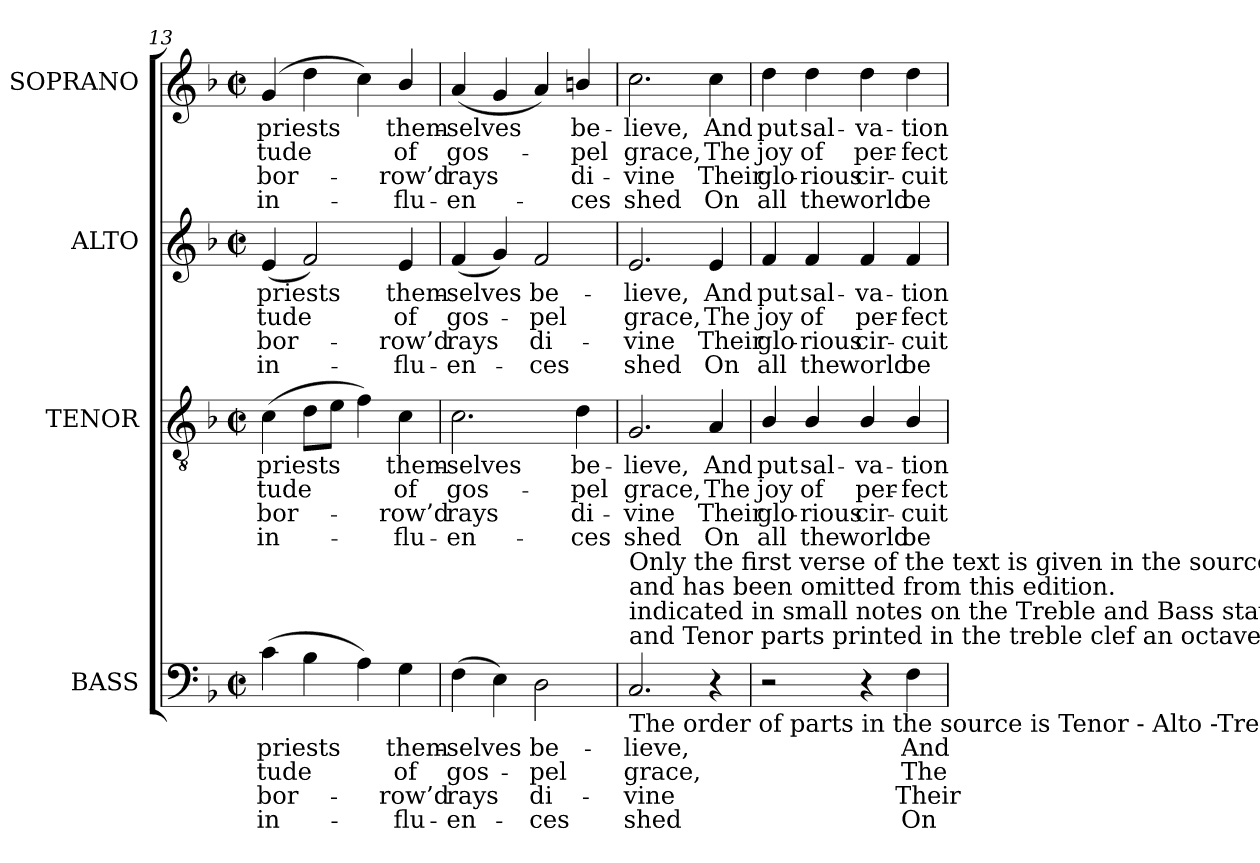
**kern	**text	**text	**text	**text	**kern	**text	**text	**text	**text	**kern	**text	**text	**text	**text	**kern	**text	**text	**text	**text
*part4	*part4	*part4	*part4	*part4	*part3	*part3	*part3	*part3	*part3	*part2	*part2	*part2	*part2	*part2	*part1	*part1	*part1	*part1	*part1
*staff4	*staff4	*staff4	*staff4	*staff4	*staff3	*staff3	*staff3	*staff3	*staff3	*staff2	*staff2	*staff2	*staff2	*staff2	*staff1	*staff1	*staff1	*staff1	*staff1
*I"BASS	*	*	*	*	*I"TENOR	*	*	*	*	*I"ALTO	*	*	*	*	*I"SOPRANO	*	*	*	*
*I'B.	*	*	*	*	*I'T.	*	*	*	*	*I'A.	*	*	*	*	*I'S.	*	*	*	*
*clefF4	*	*	*	*	*clefGv2	*	*	*	*	*clefG2	*	*	*	*	*clefG2	*	*	*	*
*	*	*	*	*	*ITrd7c12	*	*	*	*	*	*	*	*	*	*	*	*	*	*
*k[b-]	*	*	*	*	*k[b-]	*	*	*	*	*k[b-]	*	*	*	*	*k[b-]	*	*	*	*
*F:	*	*	*	*	*F:	*	*	*	*	*F:	*	*	*	*	*F:	*	*	*	*
*M2/2	*	*	*	*	*M2/2	*	*	*	*	*M2/2	*	*	*	*	*M2/2	*	*	*	*
*met(c|)	*	*	*	*	*met(c|)	*	*	*	*	*met(c|)	*	*	*	*	*met(c|)	*	*	*	*
=13	=13	=13	=13	=13	=13	=13	=13	=13	=13	=13	=13	=13	=13	=13	=13	=13	=13	=13	=13
!	!LO:LY:b:color=#000000	!LO:LY:b:color=#000000	!LO:LY:b:color=#000000	!LO:LY:b:color=#000000	!	!	!	!	!	!	!	!	!	!	!	!	!	!	!
!	!	!	!	!	!	!LO:LY:b:color=#000000	!LO:LY:b:color=#000000	!LO:LY:b:color=#000000	!LO:LY:b:color=#000000	!	!	!	!	!	!	!	!	!	!
!	!	!	!	!	!	!	!	!	!	!	!LO:LY:b:color=#000000	!LO:LY:b:color=#000000	!LO:LY:b:color=#000000	!LO:LY:b:color=#000000	!	!	!	!	!
!	!	!	!	!	!	!	!	!	!	!	!	!	!	!	!	!LO:LY:b:color=#000000	!LO:LY:b:color=#000000	!LO:LY:b:color=#000000	!LO:LY:b:color=#000000
(4ci\	priests	-tude	bor-	-in-	(4Ci\	priests	-tude	bor-	-in-	(4ei/	priests	-tude	bor-	-in-	(4gi/	priests	-tude	bor-	-in-
4B-i\	.	.	.	.	8Di\L	.	.	.	.	2fi/)	.	.	.	.	4ddi\	.	.	.	.
.	.	.	.	.	8Ei\J	.	.	.	.	.	.	.	.	.	.	.	.	.	.
4Ai\)	.	.	.	.	4Fi\)	.	.	.	.	.	.	.	.	.	4cci\)	.	.	.	.
!	!LO:LY:b:color=#000000	!LO:LY:b:color=#000000	!LO:LY:b:color=#000000	!LO:LY:b:color=#000000	!	!	!	!	!	!	!	!	!	!	!	!	!	!	!
!	!	!	!	!	!	!LO:LY:b:color=#000000	!LO:LY:b:color=#000000	!LO:LY:b:color=#000000	!LO:LY:b:color=#000000	!	!	!	!	!	!	!	!	!	!
!	!	!	!	!	!	!	!	!	!	!	!LO:LY:b:color=#000000	!LO:LY:b:color=#000000	!LO:LY:b:color=#000000	!LO:LY:b:color=#000000	!	!	!	!	!
!	!	!	!	!	!	!	!	!	!	!	!	!	!	!	!	!LO:LY:b:color=#000000	!LO:LY:b:color=#000000	!LO:LY:b:color=#000000	!LO:LY:b:color=#000000
4Gi\	them-	of	-row’d	flu-	4Ci\	them-	of	-row’d	flu-	4ei/	them-	of	-row’d	flu-	4b-i/	them-	of	-row’d	flu-
=14	=14	=14	=14	=14	=14	=14	=14	=14	=14	=14	=14	=14	=14	=14	=14	=14	=14	=14	=14
!	!LO:LY:b:color=#000000	!LO:LY:b:color=#000000	!LO:LY:b:color=#000000	!LO:LY:b:color=#000000	!	!	!	!	!	!	!	!	!	!	!	!	!	!	!
!	!	!	!	!	!	!LO:LY:b:color=#000000	!LO:LY:b:color=#000000	!LO:LY:b:color=#000000	!LO:LY:b:color=#000000	!	!	!	!	!	!	!	!	!	!
!	!	!	!	!	!	!	!	!	!	!	!LO:LY:b:color=#000000	!LO:LY:b:color=#000000	!LO:LY:b:color=#000000	!LO:LY:b:color=#000000	!	!	!	!	!
!	!	!	!	!	!	!	!	!	!	!	!	!	!	!	!	!LO:LY:b:color=#000000	!LO:LY:b:color=#000000	!LO:LY:b:color=#000000	!LO:LY:b:color=#000000
(4Fi\	-selves	gos-	-rays	en-	2.Ci\	-selves	gos-	-rays	en-	(4fi/	-selves	gos-	-rays	en-	(4ai/	-selves	gos-	-rays	en-
4Ei\)	.	.	.	.	.	.	.	.	.	4gi/)	.	.	.	.	4gi/	.	.	.	.
!	!LO:LY:b:color=#000000	!LO:LY:b:color=#000000	!LO:LY:b:color=#000000	!LO:LY:b:color=#000000	!	!	!	!	!	!	!	!	!	!	!	!	!	!	!
!	!	!	!	!	!	!	!	!	!	!	!LO:LY:b:color=#000000	!LO:LY:b:color=#000000	!LO:LY:b:color=#000000	!LO:LY:b:color=#000000	!	!	!	!	!
2Di\	be-	-pel	-di-	-ces	.	.	.	.	.	2fi/	be-	-pel	-di-	-ces	4ai/)	.	.	.	.
!	!	!	!	!	!	!LO:LY:b:color=#000000	!LO:LY:b:color=#000000	!LO:LY:b:color=#000000	!LO:LY:b:color=#000000	!	!	!	!	!	!	!	!	!	!
!	!	!	!	!	!	!	!	!	!	!	!	!	!	!	!	!LO:LY:b:color=#000000	!LO:LY:b:color=#000000	!LO:LY:b:color=#000000	!LO:LY:b:color=#000000
.	.	.	.	.	4Di\	be-	-pel	-di-	-ces	.	.	.	.	.	4bni/	be-	-pel	-di-	-ces
!!LO:PB:g=z
=15	=15	=15	=15	=15	=15	=15	=15	=15	=15	=15	=15	=15	=15	=15	=15	=15	=15	=15	=15
!	!LO:LY:b:color=#000000	!LO:LY:b:color=#000000	!LO:LY:b:color=#000000	!LO:LY:b:color=#000000	!	!	!	!	!	!	!	!	!	!	!	!	!	!	!
!	!	!	!	!	!	!LO:LY:b:color=#000000	!LO:LY:b:color=#000000	!LO:LY:b:color=#000000	!LO:LY:b:color=#000000	!	!	!	!	!	!	!	!	!	!
!	!	!	!	!	!	!	!	!	!	!	!LO:LY:b:color=#000000	!LO:LY:b:color=#000000	!LO:LY:b:color=#000000	!LO:LY:b:color=#000000	!	!	!	!	!
!LO:TX:b:t=The order of parts in the source is Tenor - Alto -Treble - Bass (identified in the first piece in the book), with the Alto	!	!	!	!	!	!	!	!	!	!	!	!	!	!	!	!	!	!	!
!LO:TX:t=and Tenor parts printed in the treble clef an octave above sounding pitch, and a keyboard accompaniment	!	!	!	!	!	!	!	!	!	!	!	!	!	!	!	!	!	!	!
!LO:TX:t=indicated in small notes on the Treble and Bass staves. This accompaniment largely doubles the inner voice parts,	!	!	!	!	!	!	!	!	!	!	!	!	!	!	!	!	!	!	!
!LO:TX:t=and has been omitted from this edition.	!	!	!	!	!	!	!	!	!	!	!	!	!	!	!	!	!	!	!
!LO:TX:t=Only the first verse of the text is given in the source&colon; subsequent verses have here been added editorially.	!	!	!	!	!	!	!	!	!	!	!	!	!	!	!	!	!	!	!
!	!	!	!	!	!	!	!	!	!	!	!	!	!	!	!	!LO:LY:b:color=#000000	!LO:LY:b:color=#000000	!LO:LY:b:color=#000000	!LO:LY:b:color=#000000
2.Ci/	-lieve,	grace,	vine	shed	2.GGi/	-lieve,	grace,	vine	shed	2.ei/	-lieve,	grace,	vine	shed	2.cci\	-lieve,	grace,	vine	shed
!	!	!	!	!	!	!LO:LY:b:color=#000000	!LO:LY:b:color=#000000	!LO:LY:b:color=#000000	!LO:LY:b:color=#000000	!	!	!	!	!	!	!	!	!	!
!	!	!	!	!	!	!	!	!	!	!	!LO:LY:b:color=#000000	!LO:LY:b:color=#000000	!LO:LY:b:color=#000000	!LO:LY:b:color=#000000	!	!	!	!	!
!	!	!	!	!	!	!	!	!	!	!	!	!	!	!	!	!LO:LY:b:color=#000000	!LO:LY:b:color=#000000	!LO:LY:b:color=#000000	!LO:LY:b:color=#000000
4r	.	.	.	.	4AAi/	And	The	Their	On	4ei/	And	The	Their	On	4cci\	And	The	Their	On
=16	=16	=16	=16	=16	=16	=16	=16	=16	=16	=16	=16	=16	=16	=16	=16	=16	=16	=16	=16
!	!	!	!	!	!	!LO:LY:b:color=#000000	!LO:LY:b:color=#000000	!LO:LY:b:color=#000000	!LO:LY:b:color=#000000	!	!	!	!	!	!	!	!	!	!
!	!	!	!	!	!	!	!	!	!	!	!LO:LY:b:color=#000000	!LO:LY:b:color=#000000	!LO:LY:b:color=#000000	!LO:LY:b:color=#000000	!	!	!	!	!
!	!	!	!	!	!	!	!	!	!	!	!	!	!	!	!	!LO:LY:b:color=#000000	!LO:LY:b:color=#000000	!LO:LY:b:color=#000000	!LO:LY:b:color=#000000
2r	.	.	.	.	4BB-i/	put	joy	glo-	-all	4fi/	put	joy	glo-	-all	4ddi\	put	joy	glo-	-all
!	!	!	!	!	!	!LO:LY:b:color=#000000	!LO:LY:b:color=#000000	!LO:LY:b:color=#000000	!LO:LY:b:color=#000000	!	!	!	!	!	!	!	!	!	!
!	!	!	!	!	!	!	!	!	!	!	!LO:LY:b:color=#000000	!LO:LY:b:color=#000000	!LO:LY:b:color=#000000	!LO:LY:b:color=#000000	!	!	!	!	!
!	!	!	!	!	!	!	!	!	!	!	!	!	!	!	!	!LO:LY:b:color=#000000	!LO:LY:b:color=#000000	!LO:LY:b:color=#000000	!LO:LY:b:color=#000000
.	.	.	.	.	4BB-i/	sal-	of	rious	the	4fi/	sal-	of	rious	the	4ddi\	sal-	of	rious	the
!	!	!	!	!	!	!LO:LY:b:color=#000000	!LO:LY:b:color=#000000	!LO:LY:b:color=#000000	!LO:LY:b:color=#000000	!	!	!	!	!	!	!	!	!	!
!	!	!	!	!	!	!	!	!	!	!	!LO:LY:b:color=#000000	!LO:LY:b:color=#000000	!LO:LY:b:color=#000000	!LO:LY:b:color=#000000	!	!	!	!	!
!	!	!	!	!	!	!	!	!	!	!	!	!	!	!	!	!LO:LY:b:color=#000000	!LO:LY:b:color=#000000	!LO:LY:b:color=#000000	!LO:LY:b:color=#000000
4r	.	.	.	.	4BB-i/	-va-	per-	cir-	-world	4fi/	-va-	per-	cir-	-world	4ddi\	-va-	per-	cir-	-world
!	!LO:LY:b:color=#000000	!LO:LY:b:color=#000000	!LO:LY:b:color=#000000	!LO:LY:b:color=#000000	!	!	!	!	!	!	!	!	!	!	!	!	!	!	!
!	!	!	!	!	!	!LO:LY:b:color=#000000	!LO:LY:b:color=#000000	!LO:LY:b:color=#000000	!LO:LY:b:color=#000000	!	!	!	!	!	!	!	!	!	!
!	!	!	!	!	!	!	!	!	!	!	!LO:LY:b:color=#000000	!LO:LY:b:color=#000000	!LO:LY:b:color=#000000	!LO:LY:b:color=#000000	!	!	!	!	!
!	!	!	!	!	!	!	!	!	!	!	!	!	!	!	!	!LO:LY:b:color=#000000	!LO:LY:b:color=#000000	!LO:LY:b:color=#000000	!LO:LY:b:color=#000000
4Fi\	And	The	Their	On	4BB-i/	-tion	-fect	cuit	be-	4fi/	-tion	-fect	cuit	be-	4ddi\	-tion	-fect	cuit	be-
=	=	=	=	=	=	=	=	=	=	=	=	=	=	=	=	=	=	=	=
*-	*-	*-	*-	*-	*-	*-	*-	*-	*-	*-	*-	*-	*-	*-	*-	*-	*-	*-	*-
